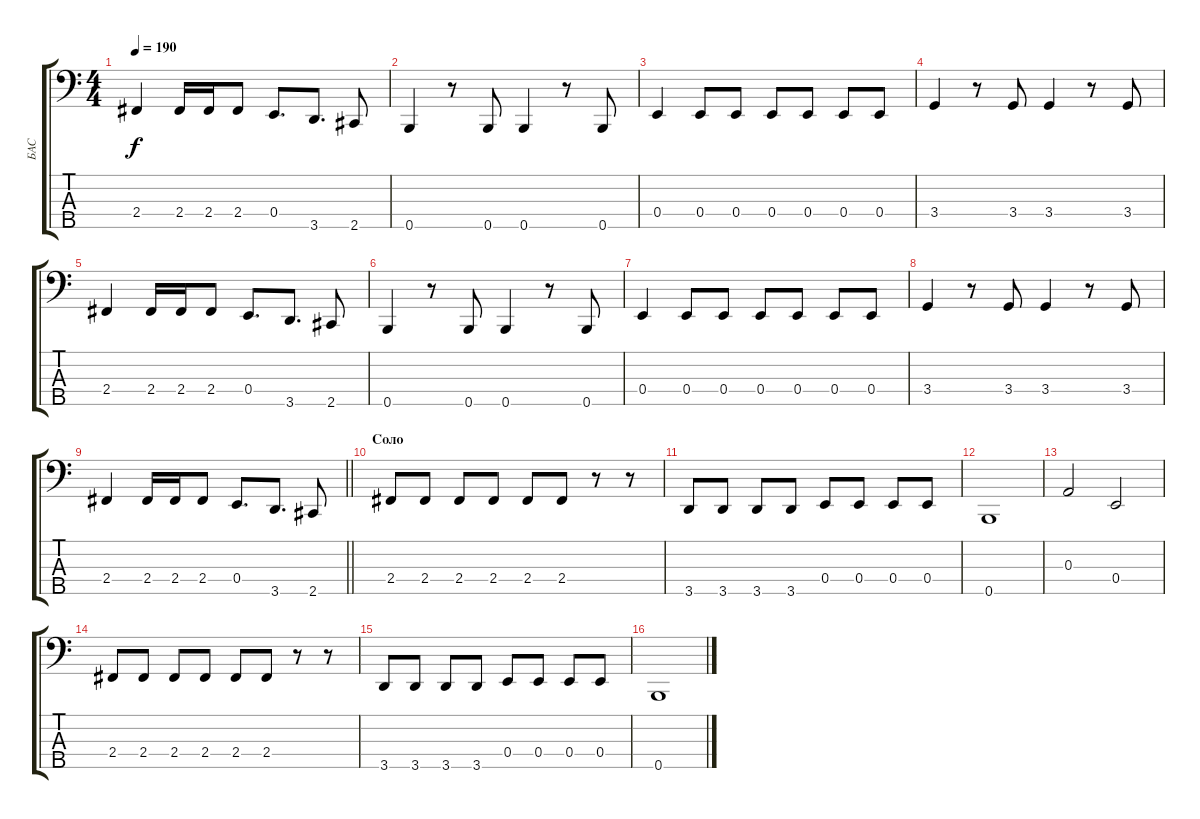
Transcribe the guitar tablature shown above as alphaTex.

\track ("БАС" "БАС") {instrument electricbasspick}
\staff {score tabs}
\tuning (G2 D2 A1 E1 B0) {hide}
\ts (4 4)
\tempo 190
\clef f4
\ks c
2.4.4{dy f} 2.4.16 2.4.16 2.4.8 0.4.8{d} 3.5.8{d} 2.5.8 |
0.5.4 r.8 0.5.8 0.5.4 r.8 0.5.8 |
0.4.4 0.4.8 0.4.8 0.4.8 0.4.8 0.4.8 0.4.8 |
3.4.4 r.8 3.4.8 3.4.4 r.8 3.4.8 |
2.4.4 2.4.16 2.4.16 2.4.8 0.4.8{d} 3.5.8{d} 2.5.8 |
0.5.4 r.8 0.5.8 0.5.4 r.8 0.5.8 |
0.4.4 0.4.8 0.4.8 0.4.8 0.4.8 0.4.8 0.4.8 |
3.4.4 r.8 3.4.8 3.4.4 r.8 3.4.8 |
\barLineRight lightlight
2.4.4 2.4.16 2.4.16 2.4.8 0.4.8{d} 3.5.8{d} 2.5.8 |
\section ("" "Соло")
2.4.8 2.4.8 2.4.8 2.4.8 2.4.8 2.4.8 r.8 r.8 |
3.5.8 3.5.8 3.5.8 3.5.8 0.4.8 0.4.8 0.4.8 0.4.8 |
0.5.1 |
0.3.2 0.4.2 |
2.4.8 2.4.8 2.4.8 2.4.8 2.4.8 2.4.8 r.8 r.8 |
3.5.8 3.5.8 3.5.8 3.5.8 0.4.8 0.4.8 0.4.8 0.4.8 |
0.5.1
